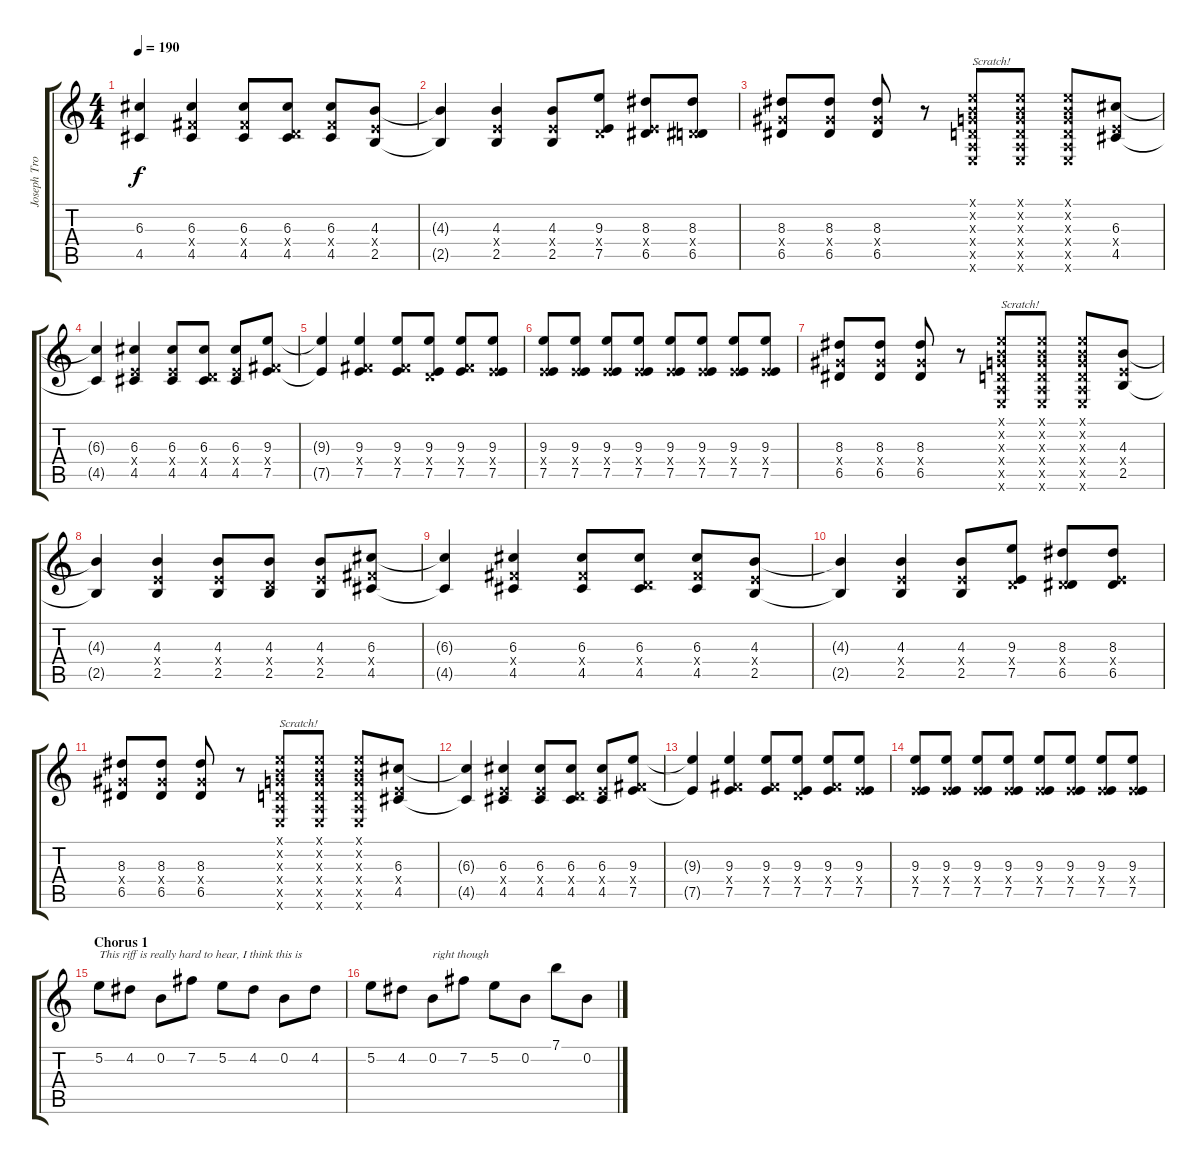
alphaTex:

\track ("Joseph Trohman (Lead Guitar)" "Joseph Tro") {instrument distortionguitar}
\staff {score tabs}
\tuning (E4 B3 G3 D3 A2 E2) {hide}
\ts (4 4)
\tempo 190
\clef g2
\ks c
(6.3{t} 4.5{t}).4{dy f} (6.3 4.4{x} 4.5).4 (6.3 4.4{x} 4.5).8 (6.3 0.4{x} 4.5).8 (6.3 4.4{x} 4.5).8 (4.3 2.4{x} 2.5).8 |
(4.3{t} 2.5{t}).4 (4.3 2.4{x} 2.5).4 (4.3 2.4{x} 2.5).8 (9.3 0.4{x} 7.5).8 (8.3 2.4{x} 6.5).8 (8.3 0.4{x} 6.5).8 |
(8.3 6.4{x} 6.5).8 (8.3 6.4{x} 6.5).8 (8.3 6.4{x} 6.5).8 r.8 (0.1{x} 0.2{x} 0.3{x} 0.4{x} 0.5{x} 0.6{x}).8{txt "Scratch!"} (0.1{x} 0.2{x} 0.3{x} 0.4{x} 0.5{x} 0.6{x}).8 (0.1{x} 0.2{x} 0.3{x} 0.4{x} 0.5{x} 0.6{x}).8 (6.3 2.4{x} 4.5).8 |
(6.3{t} 4.5{t}).4 (6.3 2.4{x} 4.5).4 (6.3 2.4{x} 4.5).8 (6.3 0.4{x} 4.5).8 (6.3 2.4{x} 4.5).8 (9.3 4.4{x} 7.5).8 |
(9.3{t} 7.5{t}).4 (9.3 4.4{x} 7.5).4 (9.3 4.4{x} 7.5).8 (9.3 0.4{x} 7.5).8 (9.3 4.4{x} 7.5).8 (9.3 2.4{x} 7.5).8 |
(9.3 2.4{x} 7.5).8 (9.3 2.4{x} 7.5).8 (9.3 2.4{x} 7.5).8 (9.3 2.4{x} 7.5).8 (9.3 2.4{x} 7.5).8 (9.3 2.4{x} 7.5).8 (9.3 2.4{x} 7.5).8 (9.3 2.4{x} 7.5).8 |
(8.3 6.4{x} 6.5).8 (8.3 6.4{x} 6.5).8 (8.3 6.4{x} 6.5).8 r.8 (0.1{x} 0.2{x} 0.3{x} 0.4{x} 0.5{x} 0.6{x}).8{txt "Scratch!"} (0.1{x} 0.2{x} 0.3{x} 0.4{x} 0.5{x} 0.6{x}).8 (0.1{x} 0.2{x} 0.3{x} 0.4{x} 0.5{x} 0.6{x}).8 (4.3 2.4{x} 2.5).8 |
(4.3{t} 2.5{t}).4 (4.3 2.4{x} 2.5).4 (4.3 2.4{x} 2.5).8 (4.3 0.4{x} 2.5).8 (4.3 2.4{x} 2.5).8 (6.3 4.4{x} 4.5).8 |
(6.3{t} 4.5{t}).4 (6.3 4.4{x} 4.5).4 (6.3 4.4{x} 4.5).8 (6.3 0.4{x} 4.5).8 (6.3 4.4{x} 4.5).8 (4.3 2.4{x} 2.5).8 |
(4.3{t} 2.5{t}).4 (4.3 2.4{x} 2.5).4 (4.3 2.4{x} 2.5).8 (9.3 0.4{x} 7.5).8 (8.3 0.4{x} 6.5).8 (8.3 2.4{x} 6.5).8 |
(8.3 6.4{x} 6.5).8 (8.3 6.4{x} 6.5).8 (8.3 6.4{x} 6.5).8 r.8 (0.1{x} 0.2{x} 0.3{x} 0.4{x} 0.5{x} 0.6{x}).8{txt "Scratch!"} (0.1{x} 0.2{x} 0.3{x} 0.4{x} 0.5{x} 0.6{x}).8 (0.1{x} 0.2{x} 0.3{x} 0.4{x} 0.5{x} 0.6{x}).8 (6.3 2.4{x} 4.5).8 |
(6.3{t} 4.5{t}).4 (6.3 2.4{x} 4.5).4 (6.3 2.4{x} 4.5).8 (6.3 0.4{x} 4.5).8 (6.3 2.4{x} 4.5).8 (9.3 4.4{x} 7.5).8 |
(9.3{t} 7.5{t}).4 (9.3 4.4{x} 7.5).4 (9.3 4.4{x} 7.5).8 (9.3 0.4{x} 7.5).8 (9.3 4.4{x} 7.5).8 (9.3 2.4{x} 7.5).8 |
(9.3 2.4{x} 7.5).8 (9.3 2.4{x} 7.5).8 (9.3 2.4{x} 7.5).8 (9.3 2.4{x} 7.5).8 (9.3 2.4{x} 7.5).8 (9.3 2.4{x} 7.5).8 (9.3 2.4{x} 7.5).8 (9.3 2.4{x} 7.5).8 |
\section ("" "Chorus 1")
5.2.8{txt "This riff is really hard to hear, I think this is"} 4.2.8 0.2.8 7.2.8 5.2.8 4.2.8 0.2.8 4.2.8 |
5.2.8 4.2.8 0.2.8{txt "right though"} 7.2.8 5.2.8 0.2.8 7.1.8 0.2.8
